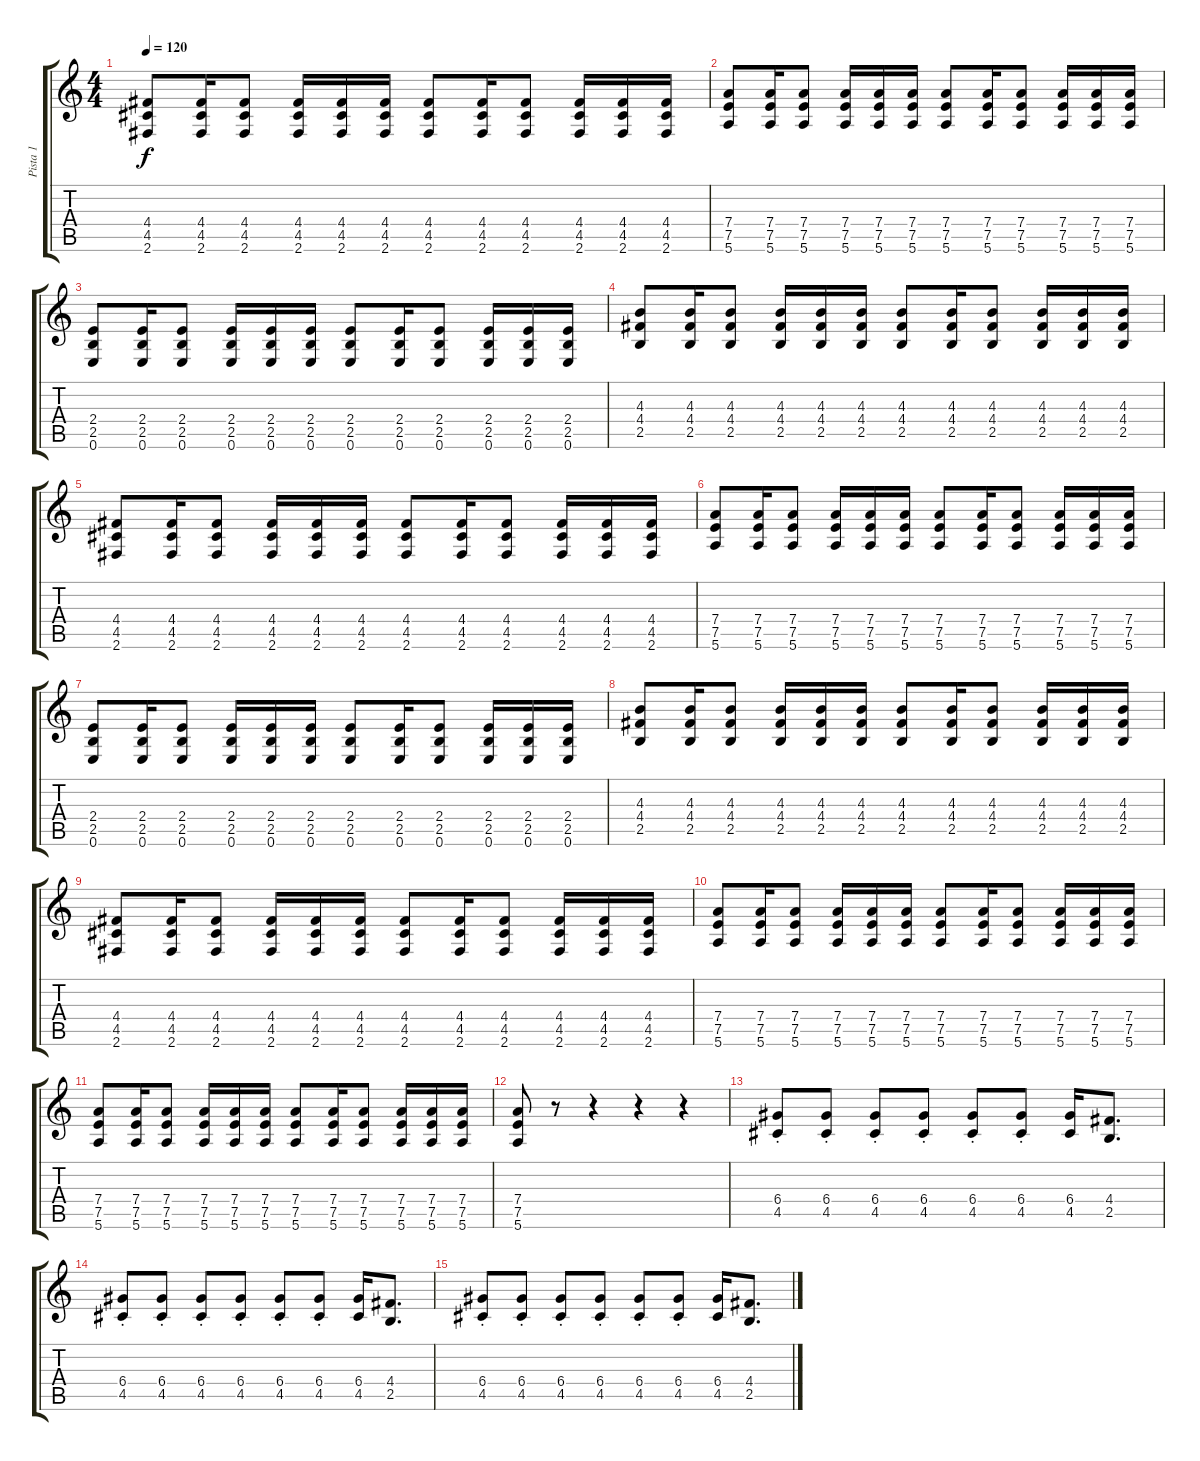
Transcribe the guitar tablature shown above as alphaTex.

\track ("Pista 1" "Pista 1") {instrument distortionguitar}
\staff {score tabs}
\tuning (E4 B3 G3 D3 A2 E2) {hide}
\ts (4 4)
\tempo 120
\clef g2
\ks c
(4.4 4.5 2.6).8{dy f} (4.4 4.5 2.6).16 (4.4 4.5 2.6).8 (4.4 4.5 2.6).16 (4.4 4.5 2.6).16 (4.4 4.5 2.6).16 (4.4 4.5 2.6).8 (4.4 4.5 2.6).16 (4.4 4.5 2.6).8 (4.4 4.5 2.6).16 (4.4 4.5 2.6).16 (4.4 4.5 2.6).16 |
(7.4 7.5 5.6).8 (7.4 7.5 5.6).16 (7.4 7.5 5.6).8 (7.4 7.5 5.6).16 (7.4 7.5 5.6).16 (7.4 7.5 5.6).16 (7.4 7.5 5.6).8 (7.4 7.5 5.6).16 (7.4 7.5 5.6).8 (7.4 7.5 5.6).16 (7.4 7.5 5.6).16 (7.4 7.5 5.6).16 |
(2.4 2.5 0.6).8 (2.4 2.5 0.6).16 (2.4 2.5 0.6).8 (2.4 2.5 0.6).16 (2.4 2.5 0.6).16 (2.4 2.5 0.6).16 (2.4 2.5 0.6).8 (2.4 2.5 0.6).16 (2.4 2.5 0.6).8 (2.4 2.5 0.6).16 (2.4 2.5 0.6).16 (2.4 2.5 0.6).16 |
(4.3 4.4 2.5).8 (4.3 4.4 2.5).16 (4.3 4.4 2.5).8 (4.3 4.4 2.5).16 (4.3 4.4 2.5).16 (4.3 4.4 2.5).16 (4.3 4.4 2.5).8 (4.3 4.4 2.5).16 (4.3 4.4 2.5).8 (4.3 4.4 2.5).16 (4.3 4.4 2.5).16 (4.3 4.4 2.5).16 |
(4.4 4.5 2.6).8 (4.4 4.5 2.6).16 (4.4 4.5 2.6).8 (4.4 4.5 2.6).16 (4.4 4.5 2.6).16 (4.4 4.5 2.6).16 (4.4 4.5 2.6).8 (4.4 4.5 2.6).16 (4.4 4.5 2.6).8 (4.4 4.5 2.6).16 (4.4 4.5 2.6).16 (4.4 4.5 2.6).16 |
(7.4 7.5 5.6).8 (7.4 7.5 5.6).16 (7.4 7.5 5.6).8 (7.4 7.5 5.6).16 (7.4 7.5 5.6).16 (7.4 7.5 5.6).16 (7.4 7.5 5.6).8 (7.4 7.5 5.6).16 (7.4 7.5 5.6).8 (7.4 7.5 5.6).16 (7.4 7.5 5.6).16 (7.4 7.5 5.6).16 |
(2.4 2.5 0.6).8 (2.4 2.5 0.6).16 (2.4 2.5 0.6).8 (2.4 2.5 0.6).16 (2.4 2.5 0.6).16 (2.4 2.5 0.6).16 (2.4 2.5 0.6).8 (2.4 2.5 0.6).16 (2.4 2.5 0.6).8 (2.4 2.5 0.6).16 (2.4 2.5 0.6).16 (2.4 2.5 0.6).16 |
(4.3 4.4 2.5).8 (4.3 4.4 2.5).16 (4.3 4.4 2.5).8 (4.3 4.4 2.5).16 (4.3 4.4 2.5).16 (4.3 4.4 2.5).16 (4.3 4.4 2.5).8 (4.3 4.4 2.5).16 (4.3 4.4 2.5).8 (4.3 4.4 2.5).16 (4.3 4.4 2.5).16 (4.3 4.4 2.5).16 |
(4.4 4.5 2.6).8 (4.4 4.5 2.6).16 (4.4 4.5 2.6).8 (4.4 4.5 2.6).16 (4.4 4.5 2.6).16 (4.4 4.5 2.6).16 (4.4 4.5 2.6).8 (4.4 4.5 2.6).16 (4.4 4.5 2.6).8 (4.4 4.5 2.6).16 (4.4 4.5 2.6).16 (4.4 4.5 2.6).16 |
(7.4 7.5 5.6).8 (7.4 7.5 5.6).16 (7.4 7.5 5.6).8 (7.4 7.5 5.6).16 (7.4 7.5 5.6).16 (7.4 7.5 5.6).16 (7.4 7.5 5.6).8 (7.4 7.5 5.6).16 (7.4 7.5 5.6).8 (7.4 7.5 5.6).16 (7.4 7.5 5.6).16 (7.4 7.5 5.6).16 |
(7.4 7.5 5.6).8 (7.4 7.5 5.6).16 (7.4 7.5 5.6).8 (7.4 7.5 5.6).16 (7.4 7.5 5.6).16 (7.4 7.5 5.6).16 (7.4 7.5 5.6).8 (7.4 7.5 5.6).16 (7.4 7.5 5.6).8 (7.4 7.5 5.6).16 (7.4 7.5 5.6).16 (7.4 7.5 5.6).16 |
(7.4 7.5 5.6).8 r.8 r.4 r.4 r.4 |
(6.4 4.5{st}).8 (6.4 4.5{st}).8 (6.4 4.5{st}).8 (6.4 4.5{st}).8 (6.4 4.5{st}).8 (6.4 4.5{st}).8 (6.4 4.5).16 (4.4 2.5).8{d} |
(6.4 4.5{st}).8 (6.4 4.5{st}).8 (6.4 4.5{st}).8 (6.4 4.5{st}).8 (6.4 4.5{st}).8 (6.4 4.5{st}).8 (6.4 4.5).16 (4.4 2.5).8{d} |
(6.4 4.5{st}).8 (6.4 4.5{st}).8 (6.4 4.5{st}).8 (6.4 4.5{st}).8 (6.4 4.5{st}).8 (6.4 4.5{st}).8 (6.4 4.5).16 (4.4 2.5).8{d}
